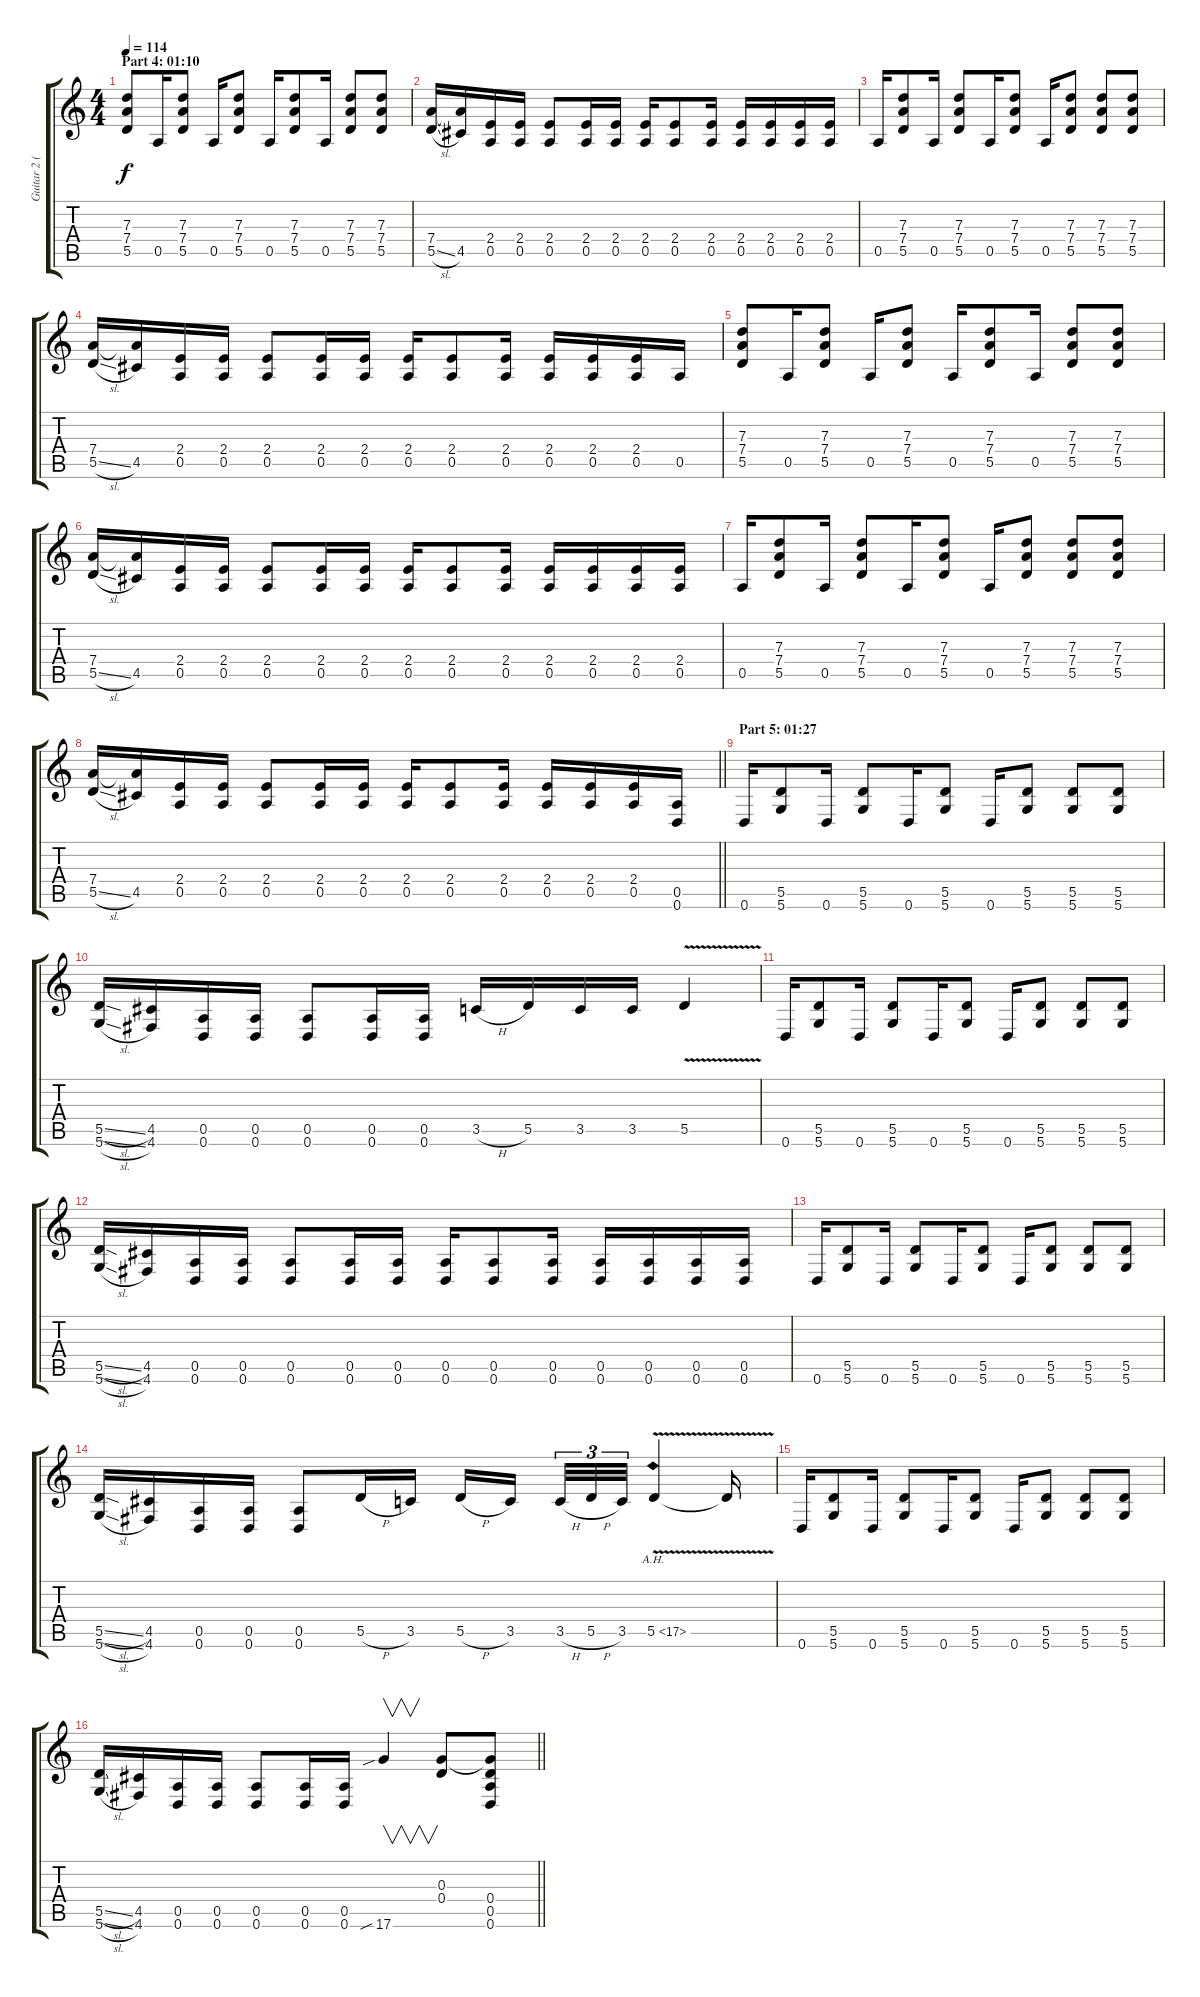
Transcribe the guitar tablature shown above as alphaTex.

\track ("Guitar 2 (Distortion)" "Guitar 2 (") {instrument distortionguitar}
\staff {score tabs}
\tuning (E4 B3 G3 D3 A2 D2) {hide}
\ts (4 4)
\section ("" "Part 4: 01:10")
\tempo 114
\clef g2
\ks c
(7.3 7.4 5.5).8{dy f} 0.5.16 (7.3 7.4 5.5).8 0.5.16 (7.3 7.4 5.5).8 0.5.16 (7.3 7.4 5.5).8 0.5.16 (7.3 7.4 5.5).8 (7.3 7.4 5.5).8 |
(7.4 5.5{sl}).16 (7.4{t} 4.5).16 (2.4 0.5).16 (2.4 0.5).16 (2.4 0.5).8 (2.4 0.5).16 (2.4 0.5).16 (2.4 0.5).16 (2.4 0.5).8 (2.4 0.5).16 (2.4 0.5).16 (2.4 0.5).16 (2.4 0.5).16 (2.4 0.5).16 |
0.5.16 (7.3 7.4 5.5).8 0.5.16 (7.3 7.4 5.5).8 0.5.16 (7.3 7.4 5.5).8 0.5.16 (7.3 7.4 5.5).8 (7.3 7.4 5.5).8 (7.3 7.4 5.5).8 |
(7.4 5.5{sl}).16 (7.4{t} 4.5).16 (2.4 0.5).16 (2.4 0.5).16 (2.4 0.5).8 (2.4 0.5).16 (2.4 0.5).16 (2.4 0.5).16 (2.4 0.5).8 (2.4 0.5).16 (2.4 0.5).16 (2.4 0.5).16 (2.4 0.5).16 0.5.16 |
(7.3 7.4 5.5).8 0.5.16 (7.3 7.4 5.5).8 0.5.16 (7.3 7.4 5.5).8 0.5.16 (7.3 7.4 5.5).8 0.5.16 (7.3 7.4 5.5).8 (7.3 7.4 5.5).8 |
(7.4 5.5{sl}).16 (7.4{t} 4.5).16 (2.4 0.5).16 (2.4 0.5).16 (2.4 0.5).8 (2.4 0.5).16 (2.4 0.5).16 (2.4 0.5).16 (2.4 0.5).8 (2.4 0.5).16 (2.4 0.5).16 (2.4 0.5).16 (2.4 0.5).16 (2.4 0.5).16 |
0.5.16 (7.3 7.4 5.5).8 0.5.16 (7.3 7.4 5.5).8 0.5.16 (7.3 7.4 5.5).8 0.5.16 (7.3 7.4 5.5).8 (7.3 7.4 5.5).8 (7.3 7.4 5.5).8 |
\barLineRight lightlight
(7.4 5.5{sl}).16 (7.4{t} 4.5).16 (2.4 0.5).16 (2.4 0.5).16 (2.4 0.5).8 (2.4 0.5).16 (2.4 0.5).16 (2.4 0.5).16 (2.4 0.5).8 (2.4 0.5).16 (2.4 0.5).16 (2.4 0.5).16 (2.4 0.5).16 (0.5 0.6).16 |
\section ("" "Part 5: 01:27")
0.6.16 (5.5 5.6).8 0.6.16 (5.5 5.6).8 0.6.16 (5.5 5.6).8 0.6.16 (5.5 5.6).8 (5.5 5.6).8 (5.5 5.6).8 |
(5.5{sl} 5.6{sl}).16 (4.5 4.6).16 (0.5 0.6).16 (0.5 0.6).16 (0.5 0.6).8 (0.5 0.6).16 (0.5 0.6).16 3.5{h}.16 5.5.16 3.5.16 3.5.16 5.5{v}.4 |
0.6.16 (5.5 5.6).8 0.6.16 (5.5 5.6).8 0.6.16 (5.5 5.6).8 0.6.16 (5.5 5.6).8 (5.5 5.6).8 (5.5 5.6).8 |
(5.5{sl} 5.6{sl}).16 (4.5 4.6).16 (0.5 0.6).16 (0.5 0.6).16 (0.5 0.6).8 (0.5 0.6).16 (0.5 0.6).16 (0.5 0.6).16 (0.5 0.6).8 (0.5 0.6).16 (0.5 0.6).16 (0.5 0.6).16 (0.5 0.6).16 (0.5 0.6).16 |
0.6.16 (5.5 5.6).8 0.6.16 (5.5 5.6).8 0.6.16 (5.5 5.6).8 0.6.16 (5.5 5.6).8 (5.5 5.6).8 (5.5 5.6).8 |
(5.5{sl} 5.6{sl}).16 (4.5 4.6).16 (0.5 0.6).16 (0.5 0.6).16 (0.5 0.6).8 5.5{h}.16 3.5.16 5.5{h}.16 3.5.16{beam splitsecondary} 3.5{h}.32{tu (3 2)} 5.5{h}.32{tu (3 2)} 3.5.32{tu (3 2)} 5.5{ah 12 v}.4 5.5{t}.16 |
0.6.16 (5.5 5.6).8 0.6.16 (5.5 5.6).8 0.6.16 (5.5 5.6).8 0.6.16 (5.5 5.6).8 (5.5 5.6).8 (5.5 5.6).8 |
\barLineRight lightlight
(5.5{sl} 5.6{sl}).16 (4.5 4.6).16 (0.5 0.6).16 (0.5 0.6).16 (0.5 0.6).8 (0.5 0.6).16 (0.5 0.6).16 17.6{sib}.4{v} (0.3 0.4).8 (0.3{t} 0.4 0.5 0.6).8
